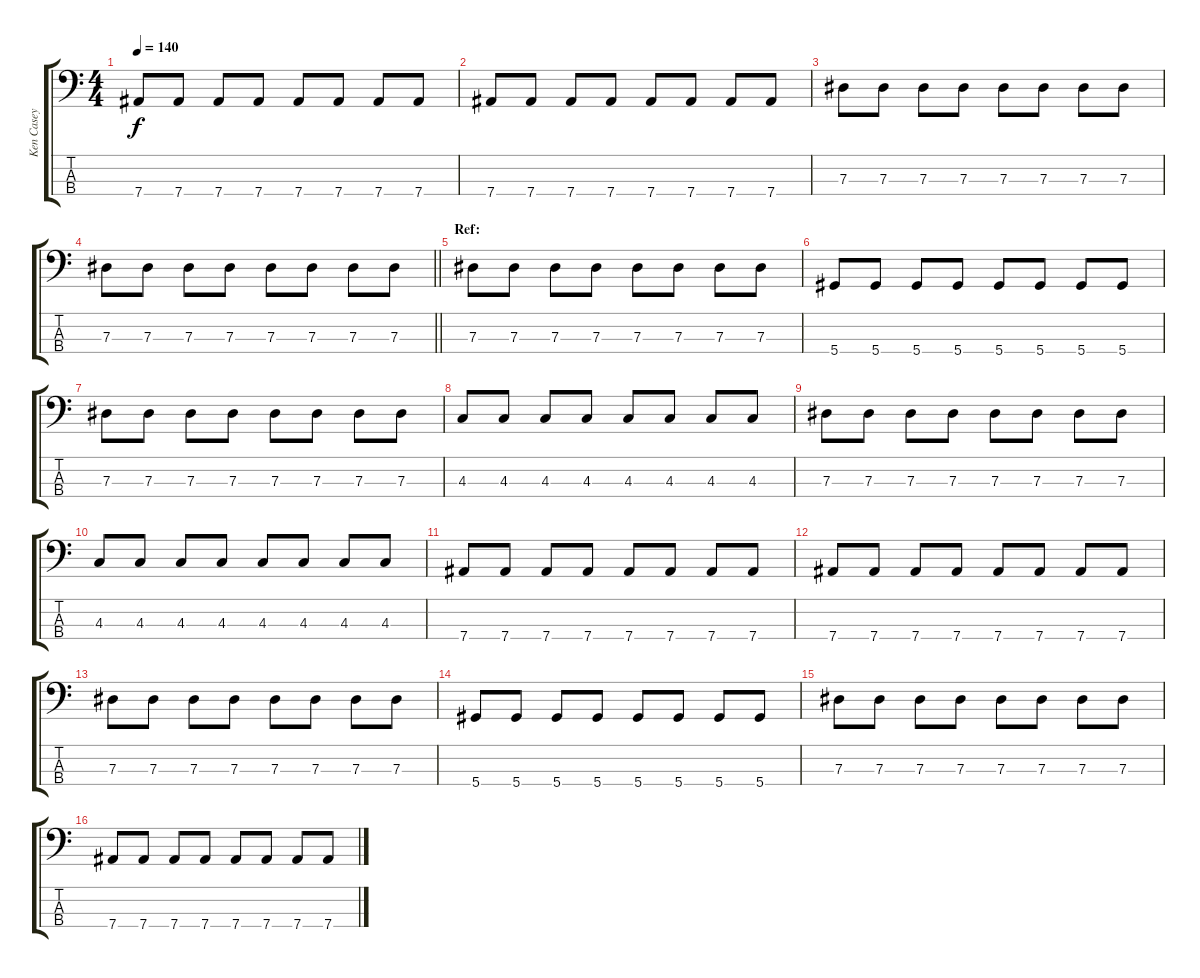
\track ("Ken Casey" "Ken Casey") {instrument electricbasspick}
\staff {score tabs}
\tuning (Gb2 Db2 Ab1 Eb1) {hide}
\ts (4 4)
\tempo 140
\clef f4
\ks c
7.4.8{dy f volume 13} 7.4.8 7.4.8 7.4.8 7.4.8 7.4.8 7.4.8 7.4.8 |
7.4.8 7.4.8 7.4.8 7.4.8 7.4.8 7.4.8 7.4.8 7.4.8 |
7.3.8 7.3.8 7.3.8 7.3.8 7.3.8 7.3.8 7.3.8 7.3.8 |
\barLineRight lightlight
7.3.8 7.3.8 7.3.8 7.3.8 7.3.8 7.3.8 7.3.8 7.3.8 |
\section ("" "Ref:")
7.3.8 7.3.8 7.3.8 7.3.8 7.3.8 7.3.8 7.3.8 7.3.8 |
5.4.8 5.4.8 5.4.8 5.4.8 5.4.8 5.4.8 5.4.8 5.4.8 |
7.3.8 7.3.8 7.3.8 7.3.8 7.3.8 7.3.8 7.3.8 7.3.8 |
4.3.8 4.3.8 4.3.8 4.3.8 4.3.8 4.3.8 4.3.8 4.3.8 |
7.3.8 7.3.8 7.3.8 7.3.8 7.3.8 7.3.8 7.3.8 7.3.8 |
4.3.8 4.3.8 4.3.8 4.3.8 4.3.8 4.3.8 4.3.8 4.3.8 |
7.4.8 7.4.8 7.4.8 7.4.8 7.4.8 7.4.8 7.4.8 7.4.8 |
7.4.8 7.4.8 7.4.8 7.4.8 7.4.8 7.4.8 7.4.8 7.4.8 |
7.3.8 7.3.8 7.3.8 7.3.8 7.3.8 7.3.8 7.3.8 7.3.8 |
5.4.8 5.4.8 5.4.8 5.4.8 5.4.8 5.4.8 5.4.8 5.4.8 |
7.3.8 7.3.8 7.3.8 7.3.8 7.3.8 7.3.8 7.3.8 7.3.8 |
7.4.8 7.4.8 7.4.8 7.4.8 7.4.8 7.4.8 7.4.8 7.4.8
